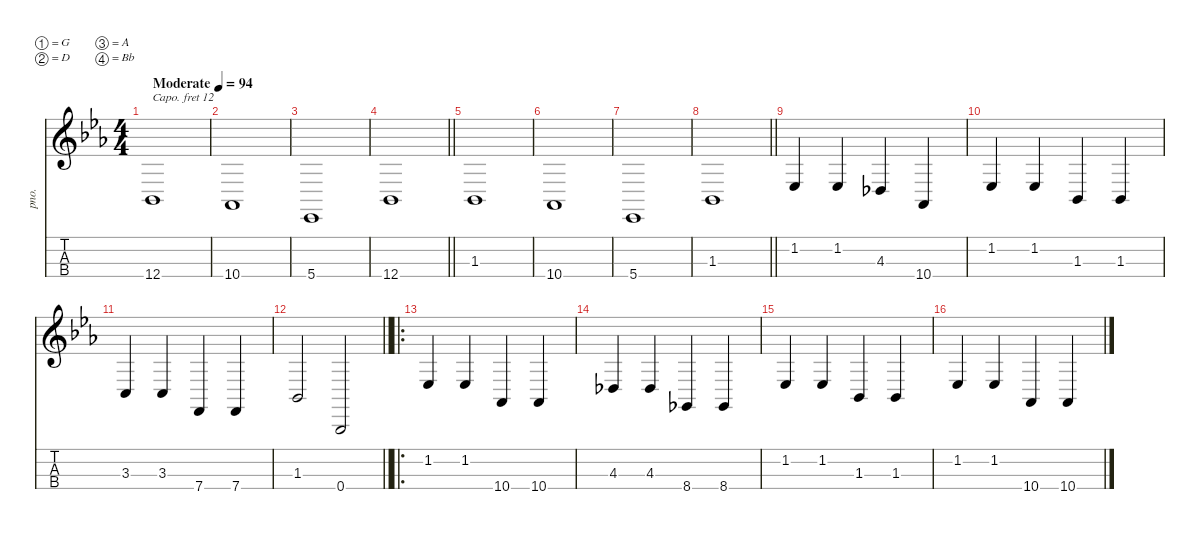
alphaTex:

\defaultSystemsLayout 4
\hideDynamics
\bracketExtendMode nobrackets
\otherSystemsTrackNameOrientation horizontal
\track ("Track 4" "pno.") {instrument acousticgrandpiano}
\staff {score tabs}
\capo 12
\tuning (G2 D2 A1 Bb0)
\ts (4 4)
\beaming (8 2 2 2 2)
\tempo (94 "Moderate")
\clef g2
\ks eb
12.4{acc b}.1{dy f instrument acousticgrandpiano} |
10.4{acc b}.1 |
5.4{acc b}.1 |
\barLineRight lightlight
12.4{acc b}.1 |
1.3{acc b}.1 |
10.4{acc b}.1 |
5.4{acc b}.1 |
\barLineRight lightlight
1.3{acc b}.1 |
1.2{acc b}.4 1.2{acc b}.4 4.3{acc b}.4 10.4{acc b}.4 |
1.2{acc b}.4 1.2{acc b}.4 1.3{acc b}.4 1.3{acc b}.4 |
3.3{acc forcenatural}.4 3.3{acc forcenatural}.4 7.4{acc forcenatural}.4 7.4{acc forcenatural}.4 |
\barLineRight lightlight
1.3{acc b}.2 0.4{acc b}.2 |
\ro
1.2{acc b}.4 1.2{acc b}.4 10.4{acc b}.4 10.4{acc b}.4 |
4.3{acc b}.4 4.3{acc b}.4 8.4{acc b}.4 8.4{acc b}.4 |
1.2{acc b}.4 1.2{acc b}.4 1.3{acc b}.4 1.3{acc b}.4 |
1.2{acc b}.4 1.2{acc b}.4 10.4{acc b}.4 10.4{acc b}.4
